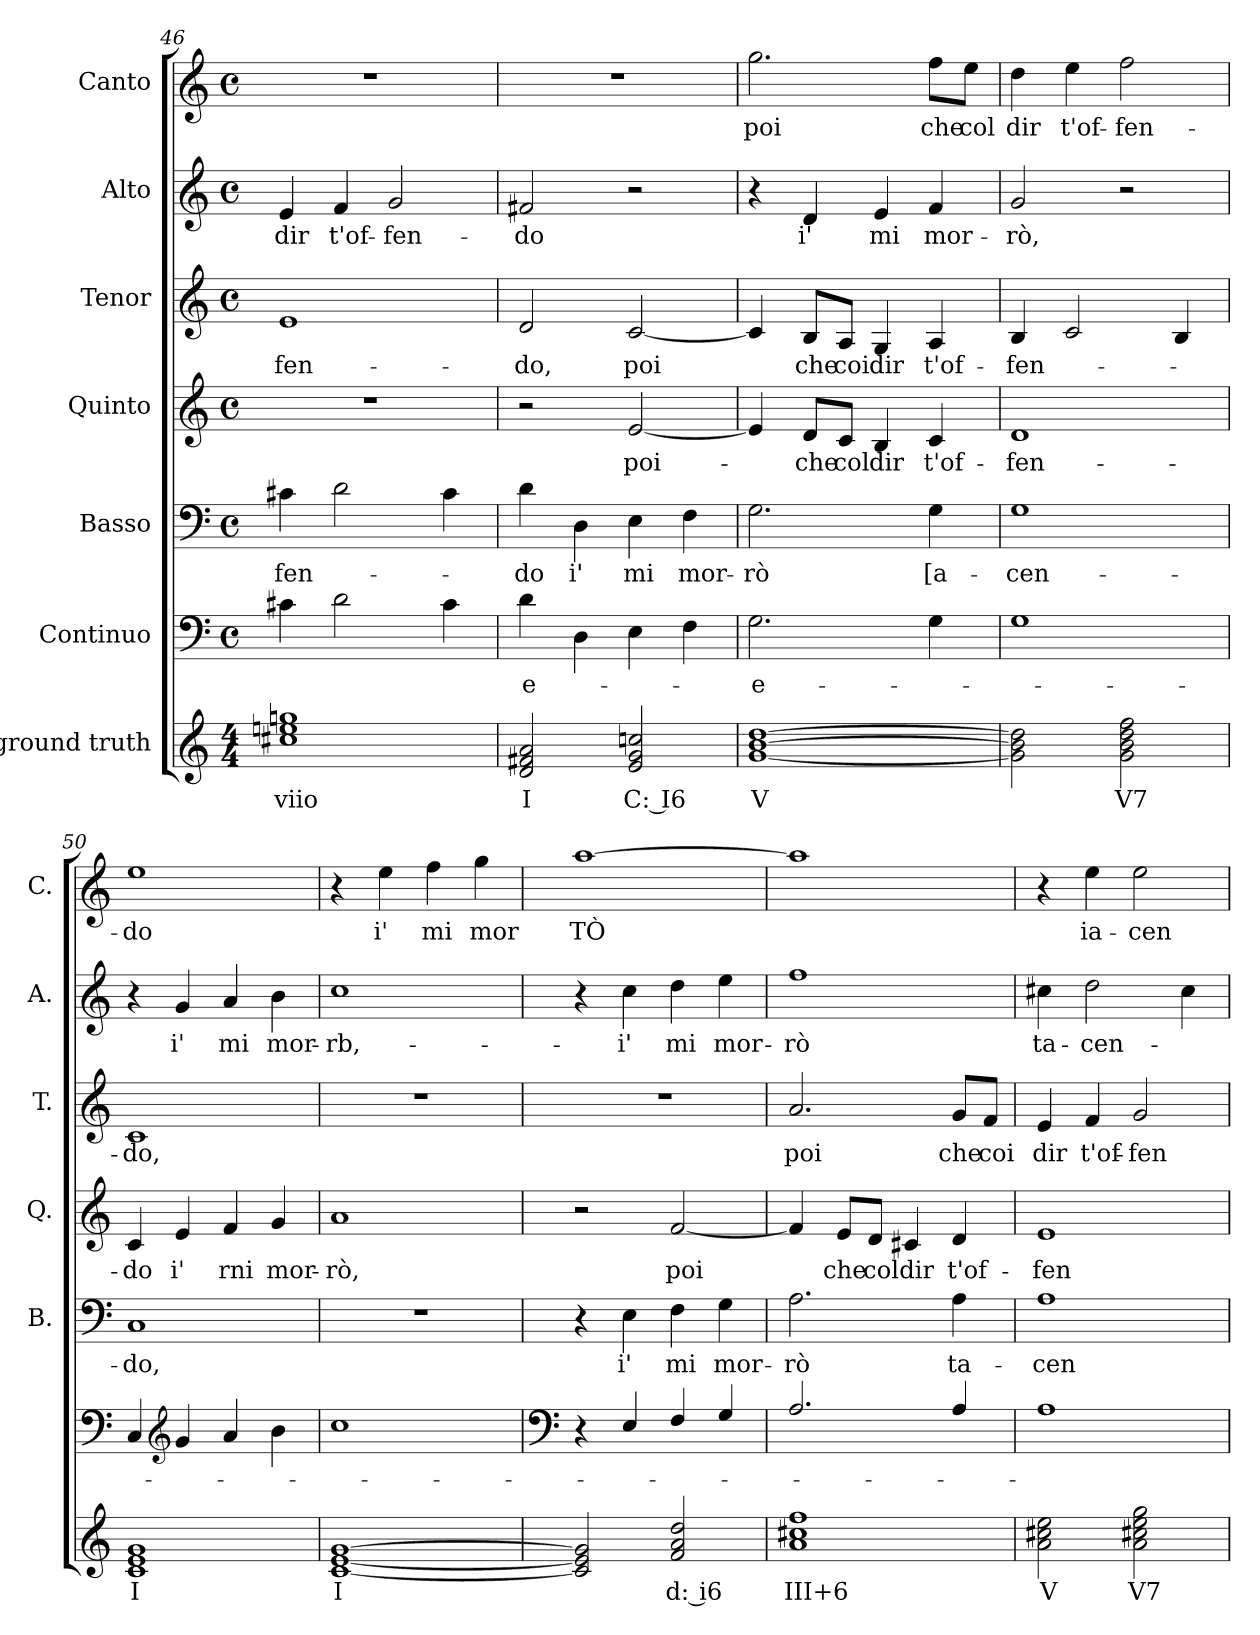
**kern	**text	**kern	**text	**kern	**text	**kern	**text	**kern	**text	**kern	**text	**kern	**text
*part7	*part7	*part6	*part6	*part5	*part5	*part4	*part4	*part3	*part3	*part2	*part2	*part1	*part1
*staff7	*staff7	*staff6	*staff6	*staff5	*staff5	*staff4	*staff4	*staff3	*staff3	*staff2	*staff2	*staff1	*staff1
*I"ground truth	*	*I"Continuo	*	*I"Basso	*	*I"Quinto	*	*I"Tenor	*	*I"Alto	*	*I"Canto	*
*	*	*	*	*I'B.	*	*I'Q.	*	*I'T.	*	*I'A.	*	*I'C.	*
*	*	*clefF4	*	*clefF4	*	*clefG2	*	*clefG2	*	*clefG2	*	*clefG2	*
*k[]	*	*k[]	*	*k[]	*	*k[]	*	*k[]	*	*k[]	*	*k[]	*
*M4/4	*	*M4/4	*	*M4/4	*	*M4/4	*	*M4/4	*	*M4/4	*	*M4/4	*
*	*	*met(c)	*	*met(c)	*	*met(c)	*	*met(c)	*	*met(c)	*	*met(c)	*
=46	=46	=46	=46	=46	=46	=46	=46	=46	=46	=46	=46	=46	=46
!	!	!	!	!	!LO:LY:b	!	!	!	!	!	!	!	!
!	!	!	!	!	!	!	!	!	!LO:LY:b	!	!	!	!
!	!	!	!	!	!	!	!	!	!	!	!LO:LY:b	!	!
1cc#X 1een 1ggn	viio	4c#X\	.	4c#X\	-fen-	1r	.	1e	-fen-	4e/	-dir	1r	.
!	!	!	!	!	!	!	!	!	!	!	!LO:LY:b	!	!
.	.	2d\	.	2d\	.	.	.	.	.	4f/	-t'of-	.	.
!	!	!	!	!	!	!	!	!	!	!	!LO:LY:b	!	!
.	.	.	.	.	.	.	.	.	.	2g/	-fen-	.	.
.	.	4c#\	.	4c#\	.	.	.	.	.	.	.	.	.
=47	=47	=47	=47	=47	=47	=47	=47	=47	=47	=47	=47	=47	=47
!	!	!	!LO:LY:b	!	!	!	!	!	!	!	!	!	!
!	!	!	!	!	!LO:LY:b	!	!	!	!	!	!	!	!
!	!	!	!	!	!	!	!	!	!LO:LY:b	!	!	!	!
!	!	!	!	!	!	!	!	!	!	!	!LO:LY:b	!	!
2d 2f#X 2a	I	4d\	-e-	4d\	-do	2r	.	2d/	-do,	2f#X/	-do	1r	.
!	!	!	!	!	!LO:LY:b	!	!	!	!	!	!	!	!
.	.	4D\	.	4D\	-i'	.	.	.	.	.	.	.	.
!	!	!	!	!	!LO:LY:b	!	!	!	!	!	!	!	!
!	!	!	!	!	!	!	!LO:LY:b	!	!	!	!	!	!
!	!	!	!	!	!	!	!	!	!LO:LY:b	!	!	!	!
2e 2g 2ccn	C: I6	4E\	.	4E\	-mi	[2e/	-poi-	[2c/	-poi	2r	.	.	.
!	!	!	!	!	!LO:LY:b	!	!	!	!	!	!	!	!
.	.	4F\	.	4F\	-mor-	.	.	.	.	.	.	.	.
=48	=48	=48	=48	=48	=48	=48	=48	=48	=48	=48	=48	=48	=48
!	!	!	!LO:LY:b	!	!	!	!	!	!	!	!	!	!
!	!	!	!	!	!LO:LY:b	!	!	!	!	!	!	!	!
!	!	!	!	!	!	!	!	!	!	!	!	!	!LO:LY:b
[1g [1b [1dd	V	2.G\	-e-	2.G\	-rò	4e/]	.	4c/]	.	4r	.	2.gg\	-poi
!	!	!	!	!	!	!	!LO:LY:b	!	!	!	!	!	!
!	!	!	!	!	!	!	!	!	!LO:LY:b	!	!	!	!
!	!	!	!	!	!	!	!	!	!	!	!LO:LY:b	!	!
.	.	.	.	.	.	8d/L	-che	8B/L	-che	4d/	-i'	.	.
!	!	!	!	!	!	!	!LO:LY:b	!	!	!	!	!	!
!	!	!	!	!	!	!	!	!	!LO:LY:b	!	!	!	!
.	.	.	.	.	.	8c/J	-col	8A/J	-coi	.	.	.	.
!	!	!	!	!	!	!	!LO:LY:b	!	!	!	!	!	!
!	!	!	!	!	!	!	!	!	!LO:LY:b	!	!	!	!
!	!	!	!	!	!	!	!	!	!	!	!LO:LY:b	!	!
.	.	.	.	.	.	4B/	-dir	4G/	-dir	4e/	-mi	.	.
!	!	!	!	!	!LO:LY:b	!	!	!	!	!	!	!	!
!	!	!	!	!	!	!	!LO:LY:b	!	!	!	!	!	!
!	!	!	!	!	!	!	!	!	!LO:LY:b	!	!	!	!
!	!	!	!	!	!	!	!	!	!	!	!LO:LY:b	!	!
!	!	!	!	!	!	!	!	!	!	!	!	!	!LO:LY:b
.	.	4G\	.	4G\	-[a-	4c/	-t'of-	4A/	-t'of-	4f/	-mor-	8ff\L	-che
!	!	!	!	!	!	!	!	!	!	!	!	!	!LO:LY:b
.	.	.	.	.	.	.	.	.	.	.	.	8ee\J	-col
=49	=49	=49	=49	=49	=49	=49	=49	=49	=49	=49	=49	=49	=49
!	!	!	!	!	!LO:LY:b	!	!	!	!	!	!	!	!
!	!	!	!	!	!	!	!LO:LY:b	!	!	!	!	!	!
!	!	!	!	!	!	!	!	!	!LO:LY:b	!	!	!	!
!	!	!	!	!	!	!	!	!	!	!	!LO:LY:b	!	!
!	!	!	!	!	!	!	!	!	!	!	!	!	!LO:LY:b
2g] 2b] 2dd]	.	1G	.	1G	-cen-	1d	-fen-	4B/	-fen-	2g/	-rò,	4dd\	-dir
!	!	!	!	!	!	!	!	!	!	!	!	!	!LO:LY:b
.	.	.	.	.	.	.	.	2c/	.	.	.	4ee\	-t'of-
!	!	!	!	!	!	!	!	!	!	!	!	!	!LO:LY:b
2g 2b 2dd 2ff	V7	.	.	.	.	.	.	.	.	2r	.	2ff\	-fen-
.	.	.	.	.	.	.	.	4B/	.	.	.	.	.
=50	=50	=50	=50	=50	=50	=50	=50	=50	=50	=50	=50	=50	=50
!	!	!	!	!	!LO:LY:b	!	!	!	!	!	!	!	!
!	!	!	!	!	!	!	!LO:LY:b	!	!	!	!	!	!
!	!	!	!	!	!	!	!	!	!LO:LY:b	!	!	!	!
!	!	!	!	!	!	!	!	!	!	!	!	!	!LO:LY:b
1c 1e 1g	I	4C/	.	1C	-do,	4c/	-do	1c	-do,	4r	.	1ee	-do
*	*	*clefG2	*	*	*	*	*	*	*	*	*	*	*
!	!	!	!	!	!	!	!LO:LY:b	!	!	!	!	!	!
!	!	!	!	!	!	!	!	!	!	!	!LO:LY:b	!	!
.	.	4g/	.	.	.	4e/	-i'	.	.	4g/	-i'	.	.
!	!	!	!	!	!	!	!LO:LY:b	!	!	!	!	!	!
!	!	!	!	!	!	!	!	!	!	!	!LO:LY:b	!	!
.	.	4a/	.	.	.	4f/	-rni	.	.	4a/	-mi	.	.
!	!	!	!	!	!	!	!LO:LY:b	!	!	!	!	!	!
!	!	!	!	!	!	!	!	!	!	!	!LO:LY:b	!	!
.	.	4b\	.	.	.	4g/	-mor-	.	.	4b\	-mor-	.	.
=51	=51	=51	=51	=51	=51	=51	=51	=51	=51	=51	=51	=51	=51
!	!	!	!	!	!	!	!LO:LY:b	!	!	!	!	!	!
!	!	!	!	!	!	!	!	!	!	!	!LO:LY:b	!	!
[1c [1e [1g	I	1cc	.	1r	.	1a	-rò,	1r	.	1cc	-rb,-	4r	.
!	!	!	!	!	!	!	!	!	!	!	!	!	!LO:LY:b
.	.	.	.	.	.	.	.	.	.	.	.	4ee\	-i'
!	!	!	!	!	!	!	!	!	!	!	!	!	!LO:LY:b
.	.	.	.	.	.	.	.	.	.	.	.	4ff\	-mi
!	!	!	!	!	!	!	!	!	!	!	!	!	!LO:LY:b
.	.	.	.	.	.	.	.	.	.	.	.	4gg\	-mor
!!LO:LB:g=z
=52	=52	=52	=52	=52	=52	=52	=52	=52	=52	=52	=52	=52	=52
*	*	*clefF4	*	*	*	*	*	*	*	*	*	*	*
!	!	!	!	!	!	!	!	!	!	!	!	!	!LO:LY:b
2c] 2e] 2g]	.	4r	.	4r	.	2r	.	1r	.	4r	.	[1aa	-TÒ
!	!	!	!	!	!LO:LY:b	!	!	!	!	!	!	!	!
!	!	!	!	!	!	!	!	!	!	!	!LO:LY:b	!	!
.	.	4E/	.	4E\	-i'	.	.	.	.	4cc\	-i'	.	.
!	!	!	!	!	!LO:LY:b	!	!	!	!	!	!	!	!
!	!	!	!	!	!	!	!LO:LY:b	!	!	!	!	!	!
!	!	!	!	!	!	!	!	!	!	!	!LO:LY:b	!	!
2f 2a 2dd	d: i6	4F/	.	4F\	-mi	[2f/	-poi	.	.	4dd\	-mi	.	.
!	!	!	!	!	!LO:LY:b	!	!	!	!	!	!	!	!
!	!	!	!	!	!	!	!	!	!	!	!LO:LY:b	!	!
.	.	4G/	.	4G\	-mor-	.	.	.	.	4ee\	-mor-	.	.
=53	=53	=53	=53	=53	=53	=53	=53	=53	=53	=53	=53	=53	=53
!	!	!	!	!	!LO:LY:b	!	!	!	!	!	!	!	!
!	!	!	!	!	!	!	!	!	!LO:LY:b	!	!	!	!
!	!	!	!	!	!	!	!	!	!	!	!LO:LY:b	!	!
1a 1cc#X 1ff	III+6	2.A/	.	2.A\	-rò	4f/]	.	2.a/	-poi	1ff	-rò	1aa]	.
!	!	!	!	!	!	!	!LO:LY:b	!	!	!	!	!	!
.	.	.	.	.	.	8e/L	-che	.	.	.	.	.	.
!	!	!	!	!	!	!	!LO:LY:b	!	!	!	!	!	!
.	.	.	.	.	.	8d/J	-col	.	.	.	.	.	.
!	!	!	!	!	!	!	!LO:LY:b	!	!	!	!	!	!
.	.	.	.	.	.	4c#X/	-dir	.	.	.	.	.	.
!	!	!	!	!	!LO:LY:b	!	!	!	!	!	!	!	!
!	!	!	!	!	!	!	!LO:LY:b	!	!	!	!	!	!
!	!	!	!	!	!	!	!	!	!LO:LY:b	!	!	!	!
.	.	4A/	.	4A\	-ta-	4d/	-t'of-	8g/L	-che	.	.	.	.
!	!	!	!	!	!	!	!	!	!LO:LY:b	!	!	!	!
.	.	.	.	.	.	.	.	8f/J	-coi	.	.	.	.
=54	=54	=54	=54	=54	=54	=54	=54	=54	=54	=54	=54	=54	=54
!	!	!	!	!	!LO:LY:b	!	!	!	!	!	!	!	!
!	!	!	!	!	!	!	!LO:LY:b	!	!	!	!	!	!
!	!	!	!	!	!	!	!	!	!LO:LY:b	!	!	!	!
!	!	!	!	!	!	!	!	!	!	!	!LO:LY:b	!	!
2a 2cc#X 2ee	V	1A	.	1A	-cen-	1e	-fen-	4e/	-dir	4cc#X\	-ta-	4r	.
!	!	!	!	!	!	!	!	!	!LO:LY:b	!	!	!	!
!	!	!	!	!	!	!	!	!	!	!	!LO:LY:b	!	!
!	!	!	!	!	!	!	!	!	!	!	!	!	!LO:LY:b
.	.	.	.	.	.	.	.	4f/	-t'of-	2dd\	-cen-	4ee\	-ia-
!	!	!	!	!	!	!	!	!	!LO:LY:b	!	!	!	!
!	!	!	!	!	!	!	!	!	!	!	!	!	!LO:LY:b
2a 2cc#X 2ee 2gg	V7	.	.	.	.	.	.	2g/	-fen-	.	.	2ee\	-cen-
.	.	.	.	.	.	.	.	.	.	4cc#\	.	.	.
=	=	=	=	=	=	=	=	=	=	=	=	=	=
*-	*-	*-	*-	*-	*-	*-	*-	*-	*-	*-	*-	*-	*-
